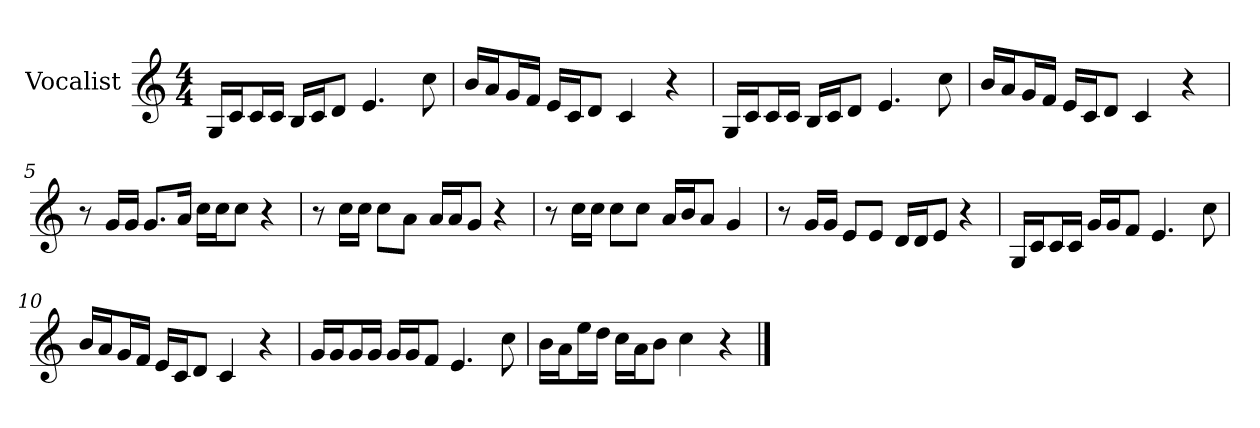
**kern
*part1
*staff1
*I"Vocalist
*k[]
*C:
*M4/4
=1
16GLL
16cJ
16cL
16cJJ
16BLL
16cJ
8dJ
4.e
8cc
=2
16bLL
16aJ
16gL
16fJJ
16eLL
16cJ
8dJ
4c
4r
=3
16GLL
16cJ
16cL
16cJJ
16BLL
16cJ
8dJ
4.e
8cc
=4
16bLL
16aJ
16gL
16fJJ
16eLL
16cJ
8dJ
4c
4r
=5
8r
16gLL
16gJJ
8.gL
16aJk
16ccLL
16ccJ
8ccJ
4r
=6
8r
16ccLL
16ccJJ
8ccL
8aJ
16aLL
16aJ
8gJ
4r
=7
8r
16ccLL
16ccJJ
8ccL
8ccJ
16aLL
16bJ
8aJ
4g
=8
8r
16gLL
16gJJ
8eL
8eJ
16dLL
16dJ
8eJ
4r
=9
16GLL
16cJ
16cL
16cJJ
16gLL
16gJ
8fJ
4.e
8cc
=10
16bLL
16aJ
16gL
16fJJ
16eLL
16cJ
8dJ
4c
4r
=11
16gLL
16gJ
16gL
16gJJ
16gLL
16gJ
8fJ
4.e
8cc
=12
16bLL
16aJ
16eeL
16ddJJ
16ccLL
16aJ
8bJ
4cc
4r
==
*-
